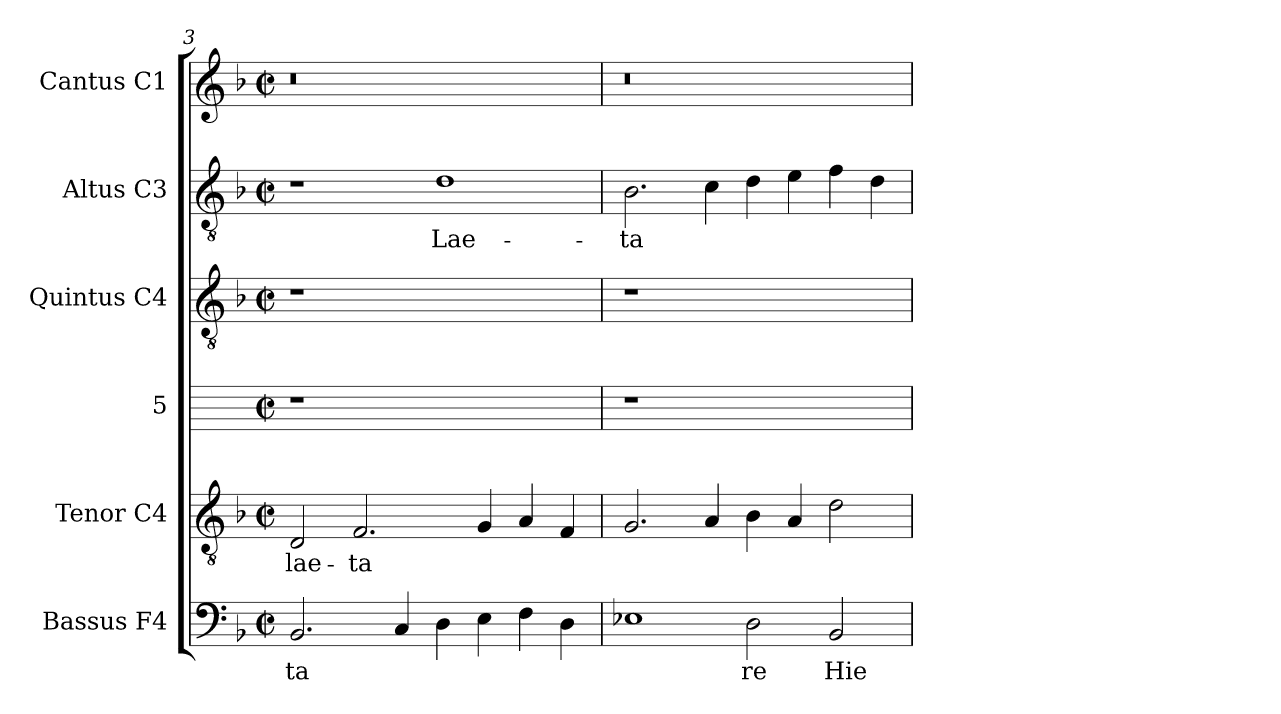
**kern	**text	**kern	**text	**kern	**kern	**kern	**text	**kern
*part6	*part6	*part5	*part5	*part4	*part3	*part2	*part2	*part1
*staff6	*staff6	*staff5	*staff5	*staff4	*staff3	*staff2	*staff2	*staff1
*I"Bassus  F4	*	*I"Tenor  C4	*	*I"5	*I"Quintus  C4	*I"Altus  C3	*	*I"Cantus  C1
*I'B	*	*I'T	*	*	*	*I'A	*	*I'C
*clefF4	*	*clefGv2	*	*	*clefGv2	*clefGv2	*	*clefG2
*k[b-]	*	*k[b-]	*	*k[]	*k[b-]	*k[b-]	*	*k[b-]
*F:	*	*F:	*	*C:	*F:	*F:	*	*F:
*M2/2	*	*M2/2	*	*M2/2	*M2/2	*M2/2	*	*M2/2
*met(c|)	*	*met(c|)	*	*met(c|)	*met(c|)	*met(c|)	*	*met(c|)
=3	=3	=3	=3	=3	=3	=3	=3	=3
!	!LO:LY:b:cj	!	!LO:LY:b:cj	!	!	!	!	!
2.BB-/	-ta-	2D/	lae-	1r	1r	1r	.	0r
!	!	!	!LO:LY:b:cj	!	!	!	!	!
.	.	2.F/	-ta-	.	.	.	.	.
!	!LO:LY:b:cj	!	!	!	!	!	!	!
4C/	--	.	.	.	.	.	.	.
!	!LO:LY:b:cj	!	!	!	!	!	!LO:LY:b:cj	!
4D\	--	.	.	1ryy	1ryy	1d	Lae-	.
!	!LO:LY:b:cj	!	!LO:LY:b:cj	!	!	!	!	!
4E\	--	4G/	--	.	.	.	.	.
!	!LO:LY:b:cj	!	!LO:LY:b:cj	!	!	!	!	!
4F\	--	4A/	--	.	.	.	.	.
!	!LO:LY:b:cj	!	!LO:LY:b:cj	!	!	!	!	!
4D\	--	4F/	--	.	.	.	.	.
=4	=4	=4	=4	=4	=4	=4	=4	=4
!	!LO:LY:b:cj	!	!LO:LY:b:cj	!	!	!	!LO:LY:b:cj	!
1E-X	--	2.G/	--	1r	1r	2.B-\	-ta-	0r
!	!	!	!LO:LY:b:cj	!	!	!	!LO:LY:b:cj	!
.	.	4A/	--	.	.	4c\	--	.
!	!LO:LY:b:cj	!	!LO:LY:b:cj	!	!	!	!LO:LY:b:cj	!
2D\	-re	4B-\	--	1ryy	1ryy	4d\	--	.
!	!	!	!LO:LY:b:cj	!	!	!	!LO:LY:b:cj	!
.	.	4A/	--	.	.	4e\	--	.
!	!LO:LY:b:cj	!	!LO:LY:b:cj	!	!	!	!LO:LY:b:cj	!
2BB-/	Hie-	2d\	--	.	.	4f\	--	.
!	!	!	!	!	!	!	!LO:LY:b:cj	!
.	.	.	.	.	.	4d\	--	.
=	=	=	=	=	=	=	=	=
*-	*-	*-	*-	*-	*-	*-	*-	*-
